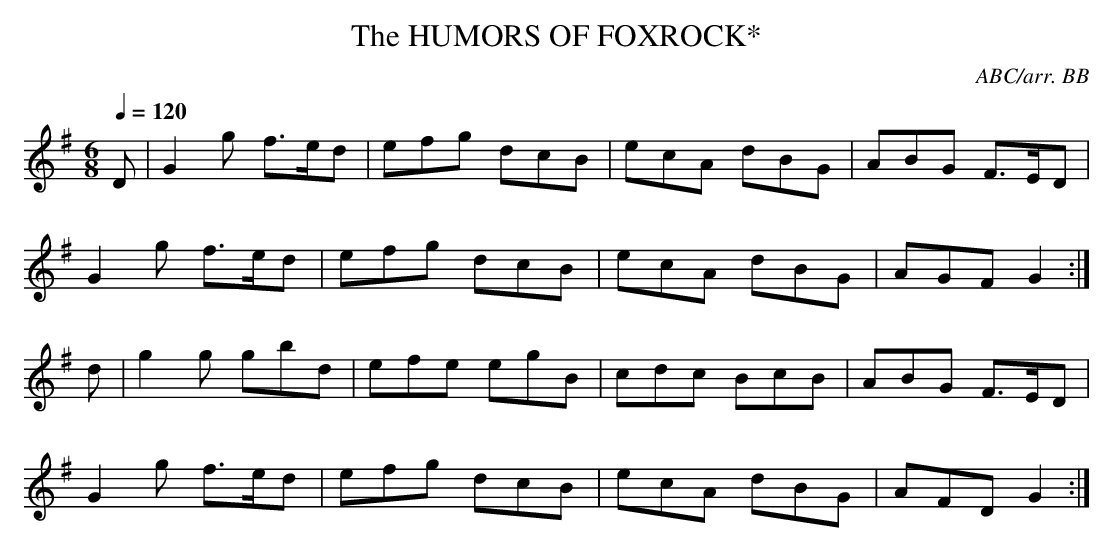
X:1
T:HUMORS OF FOXROCK*, The
C:ABC/arr. BB
M:6/8
L:1/8
Q:1/4=120
K:G
D|G2g f>ed|efg dcB|ecA dBG|ABG F>ED|
G2g f>ed|efg dcB|ecA dBG|AGF G2 :|
d|g2g gbd|efe egB|cdc BcB|ABG F>ED|
G2g f>ed|efg dcB|ecA dBG|AFD G2 :|
